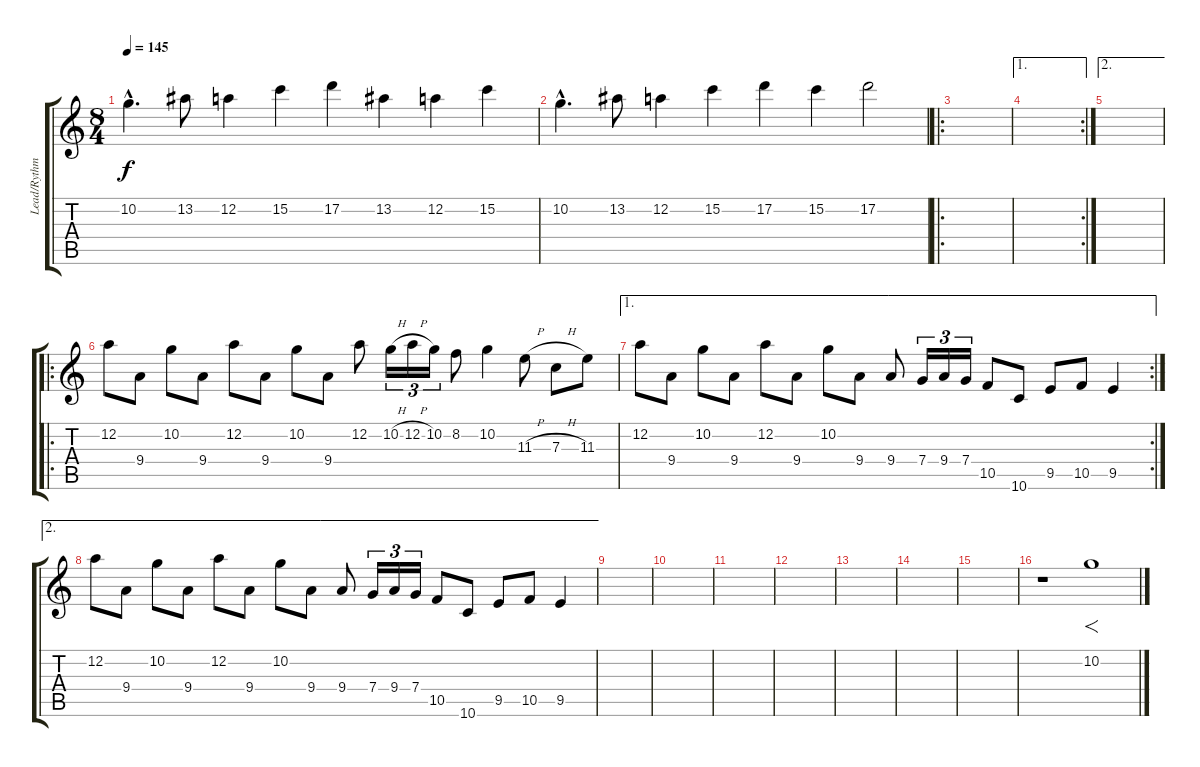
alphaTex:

\track ("Lead/Rythm Guitar" "Lead/Rythm") {instrument distortionguitar}
\staff {score tabs}
\tuning (D4 A3 F3 C3 G2 D2) {hide}
\ts (8 4)
\tempo 145
\clef g2
\ks c
10.2{hac}.4{d dy f} 13.2.8 12.2.4 15.2.4 17.2.4 13.2.4 12.2.4 15.2.4 |
10.2{hac}.4{d} 13.2.8 12.2.4 15.2.4 17.2.4 15.2.4 17.2.2 |
\ro
|
\ae 1
\rc 2
|
\ae 2
|
\ro
12.2.8 9.4.8 10.2.8 9.4.8 12.2.8 9.4.8 10.2.8 9.4.8 12.2.8 10.2{h}.16{tu (3 2)} 12.2{h}.16{tu (3 2)} 10.2.16{tu (3 2)} 8.2.8 10.2.4 11.3{h}.8 7.3{h}.8 11.3.8 |
\ae 1
\rc 2
12.2.8 9.4.8 10.2.8 9.4.8 12.2.8 9.4.8 10.2.8 9.4.8 9.4.8 7.4.16{tu (3 2)} 9.4.16{tu (3 2)} 7.4.16{tu (3 2)} 10.5.8 10.6.8 9.5.8 10.5.8 9.5.4 |
\ae 2
12.2.8 9.4.8 10.2.8 9.4.8 12.2.8 9.4.8 10.2.8 9.4.8 9.4.8 7.4.16{tu (3 2)} 9.4.16{tu (3 2)} 7.4.16{tu (3 2)} 10.5.8 10.6.8 9.5.8 10.5.8 9.5.4 |
|
|
|
|
|
|
|
r.1 10.2.1{f}
